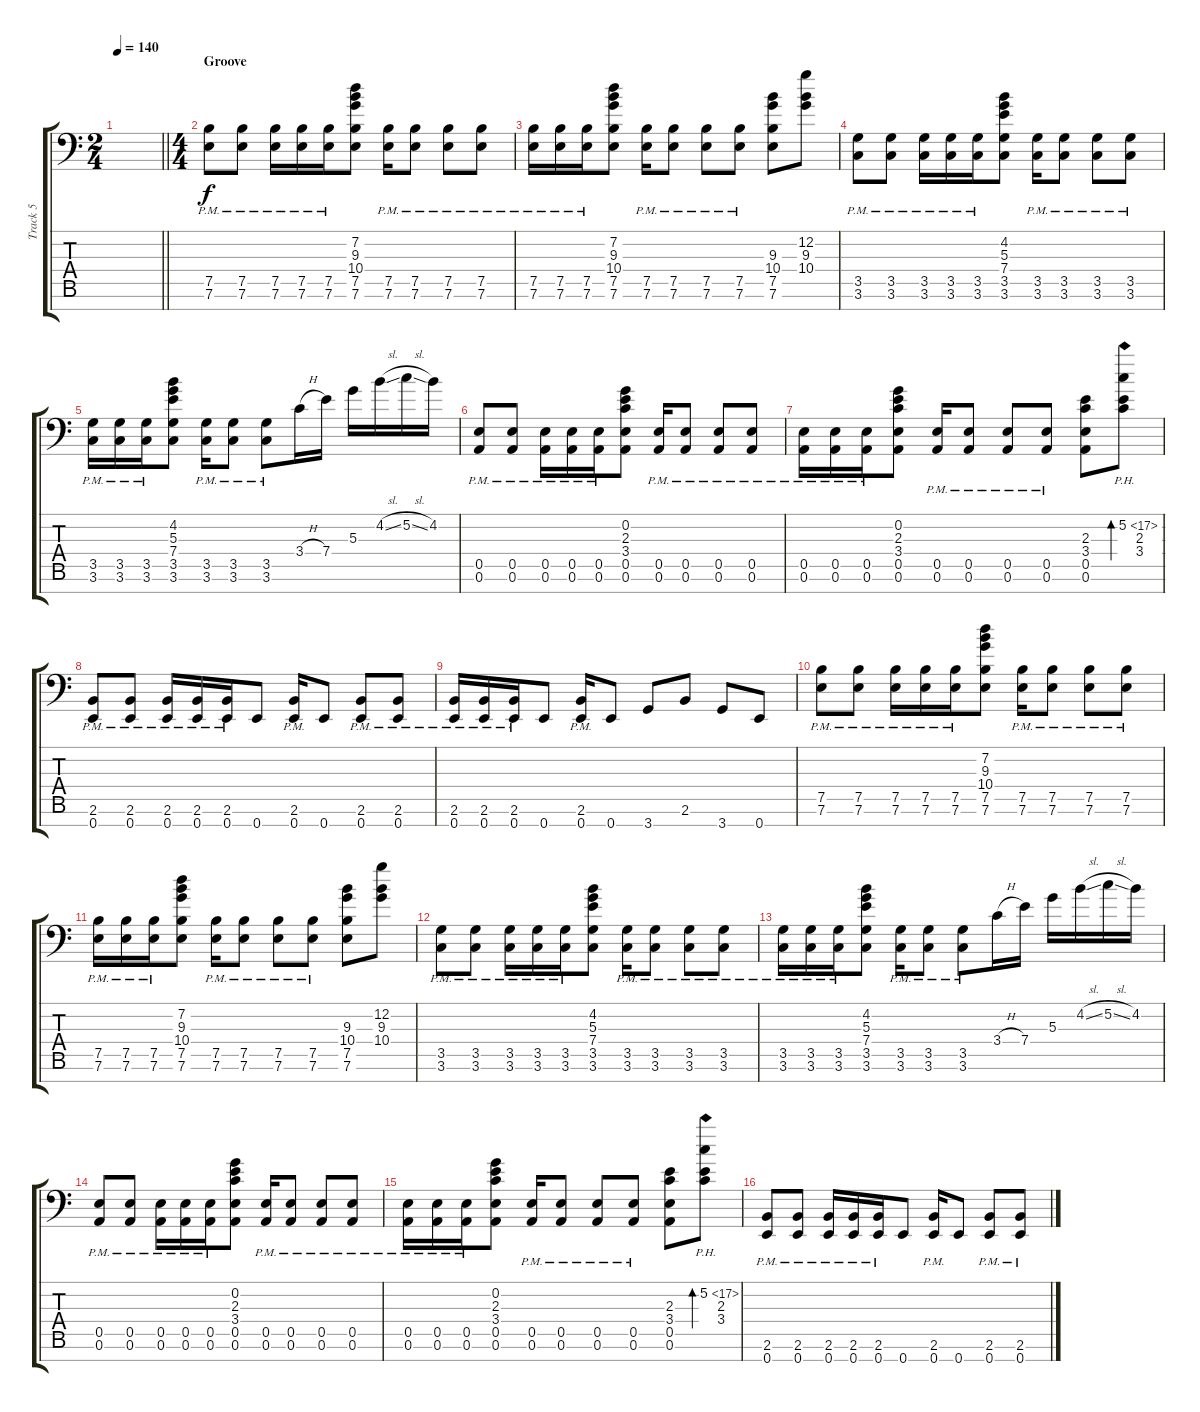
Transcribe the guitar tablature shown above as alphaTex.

\track ("Track 5" "Track 5") {instrument distortionguitar}
\staff {score tabs}
\tuning (B3 G3 D3 A2 E2 A1 E1) {hide}
\ts (2 4)
\tempo 140
\clef f4
\barLineRight lightlight
\ks c
|
\ts (4 4)
\section ("" "Groove")
(7.5{pm} 7.6{pm}).8 (7.5{pm} 7.6{pm}).8 (7.5{pm} 7.6{pm}).16 (7.5{pm} 7.6{pm}).16 (7.5{pm} 7.6{pm}).16 (7.2 9.3 10.4 7.5 7.6).8 (7.5{pm} 7.6{pm}).16 (7.5{pm} 7.6{pm}).8 (7.5{pm} 7.6{pm}).8 (7.5{pm} 7.6{pm}).8 |
(7.5{pm} 7.6{pm}).16 (7.5{pm} 7.6{pm}).16 (7.5{pm} 7.6{pm}).16 (7.2 9.3 10.4 7.5 7.6).8 (7.5{pm} 7.6{pm}).16 (7.5{pm} 7.6{pm}).8 (7.5{pm} 7.6{pm}).8 (7.5{pm} 7.6{pm}).8 (9.3 10.4 7.5 7.6).8 (12.2 9.3 10.4).8 |
(3.5{pm} 3.6{pm}).8 (3.5{pm} 3.6{pm}).8 (3.5{pm} 3.6{pm}).16 (3.5{pm} 3.6{pm}).16 (3.5{pm} 3.6{pm}).16 (4.2 5.3 7.4 3.5 3.6).8 (3.5{pm} 3.6{pm}).16 (3.5{pm} 3.6{pm}).8 (3.5{pm} 3.6{pm}).8 (3.5{pm} 3.6{pm}).8 |
(3.5{pm} 3.6{pm}).16 (3.5{pm} 3.6{pm}).16 (3.5{pm} 3.6{pm}).16 (4.2 5.3 7.4 3.5 3.6).8 (3.5{pm} 3.6{pm}).16 (3.5{pm} 3.6{pm}).8 (3.5{pm} 3.6{pm}).8 3.4{h}.16 7.4.16 5.3.16 4.2{sl}.16 5.2{sl}.16 4.2.16 |
(0.5{pm} 0.6{pm}).8 (0.5{pm} 0.6{pm}).8 (0.5{pm} 0.6{pm}).16 (0.5{pm} 0.6{pm}).16 (0.5{pm} 0.6{pm}).16 (0.2 2.3 3.4 0.5 0.6).8 (0.5{pm} 0.6{pm}).16 (0.5{pm} 0.6{pm}).8 (0.5{pm} 0.6{pm}).8 (0.5{pm} 0.6{pm}).8 |
(0.5{pm} 0.6{pm}).16 (0.5{pm} 0.6{pm}).16 (0.5{pm} 0.6{pm}).16 (0.2 2.3 3.4 0.5 0.6).8 (0.5{pm} 0.6{pm}).16 (0.5{pm} 0.6{pm}).8 (0.5{pm} 0.6{pm}).8 (0.5{pm} 0.6{pm}).8 (2.3 3.4 0.5 0.6).8 (5.2{ph 12} 2.3 3.4).8{bd 480} |
(2.6{pm} 0.7{pm}).8 (2.6{pm} 0.7{pm}).8 (2.6{pm} 0.7{pm}).16 (2.6{pm} 0.7{pm}).16 (2.6{pm} 0.7{pm}).16 0.7.8 (2.6{pm} 0.7{pm}).16 0.7.8 (2.6{pm} 0.7{pm}).8 (2.6{pm} 0.7{pm}).8 |
(2.6{pm} 0.7{pm}).16 (2.6{pm} 0.7{pm}).16 (2.6{pm} 0.7{pm}).16 0.7.8 (2.6{pm} 0.7{pm}).16 0.7.8 3.7.8 2.6.8 3.7.8 0.7.8 |
(7.5{pm} 7.6{pm}).8 (7.5{pm} 7.6{pm}).8 (7.5{pm} 7.6{pm}).16 (7.5{pm} 7.6{pm}).16 (7.5{pm} 7.6{pm}).16 (7.2 9.3 10.4 7.5 7.6).8 (7.5{pm} 7.6{pm}).16 (7.5{pm} 7.6{pm}).8 (7.5{pm} 7.6{pm}).8 (7.5{pm} 7.6{pm}).8 |
(7.5{pm} 7.6{pm}).16 (7.5{pm} 7.6{pm}).16 (7.5{pm} 7.6{pm}).16 (7.2 9.3 10.4 7.5 7.6).8 (7.5{pm} 7.6{pm}).16 (7.5{pm} 7.6{pm}).8 (7.5{pm} 7.6{pm}).8 (7.5{pm} 7.6{pm}).8 (9.3 10.4 7.5 7.6).8 (12.2 9.3 10.4).8 |
(3.5{pm} 3.6{pm}).8 (3.5{pm} 3.6{pm}).8 (3.5{pm} 3.6{pm}).16 (3.5{pm} 3.6{pm}).16 (3.5{pm} 3.6{pm}).16 (4.2 5.3 7.4 3.5 3.6).8 (3.5{pm} 3.6{pm}).16 (3.5{pm} 3.6{pm}).8 (3.5{pm} 3.6{pm}).8 (3.5{pm} 3.6{pm}).8 |
(3.5{pm} 3.6{pm}).16 (3.5{pm} 3.6{pm}).16 (3.5{pm} 3.6{pm}).16 (4.2 5.3 7.4 3.5 3.6).8 (3.5{pm} 3.6{pm}).16 (3.5{pm} 3.6{pm}).8 (3.5{pm} 3.6{pm}).8 3.4{h}.16 7.4.16 5.3.16 4.2{sl}.16 5.2{sl}.16 4.2.16 |
(0.5{pm} 0.6{pm}).8 (0.5{pm} 0.6{pm}).8 (0.5{pm} 0.6{pm}).16 (0.5{pm} 0.6{pm}).16 (0.5{pm} 0.6{pm}).16 (0.2 2.3 3.4 0.5 0.6).8 (0.5{pm} 0.6{pm}).16 (0.5{pm} 0.6{pm}).8 (0.5{pm} 0.6{pm}).8 (0.5{pm} 0.6{pm}).8 |
(0.5{pm} 0.6{pm}).16 (0.5{pm} 0.6{pm}).16 (0.5{pm} 0.6{pm}).16 (0.2 2.3 3.4 0.5 0.6).8 (0.5{pm} 0.6{pm}).16 (0.5{pm} 0.6{pm}).8 (0.5{pm} 0.6{pm}).8 (0.5{pm} 0.6{pm}).8 (2.3 3.4 0.5 0.6).8 (5.2{ph 12} 2.3 3.4).8{bd 480} |
(2.6{pm} 0.7{pm}).8 (2.6{pm} 0.7{pm}).8 (2.6{pm} 0.7{pm}).16 (2.6{pm} 0.7{pm}).16 (2.6{pm} 0.7{pm}).16 0.7.8 (2.6{pm} 0.7{pm}).16 0.7.8 (2.6{pm} 0.7{pm}).8 (2.6{pm} 0.7{pm}).8
